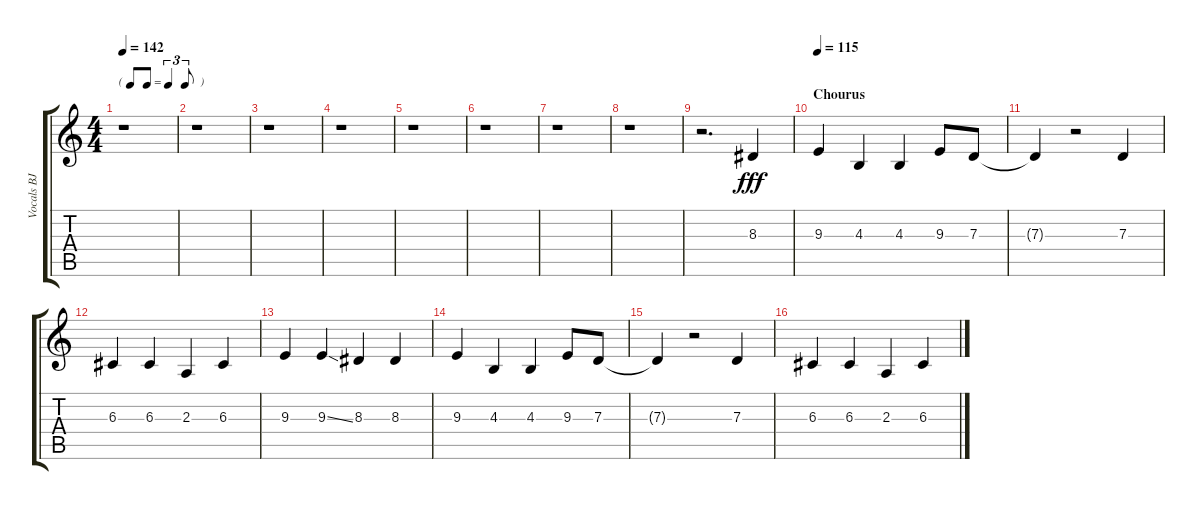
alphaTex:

\track ("Vocals BJ" "Vocals BJ") {instrument lead6voice}
\staff {score tabs}
\tuning (E4 B3 G3 D3 A2 E2) {hide}
\ts (4 4)
\tf triplet8th
\tempo 142
\clef g2
\ks c
r.1{dy fff} |
r.1 |
r.1 |
r.1 |
r.1 |
r.1 |
r.1 |
r.1 |
r.2{d} 8.3.4 |
\section ("" "Chourus")
\tempo 115
9.3.4 4.3.4 4.3.4 9.3.8 7.3.8 |
7.3{t}.4 r.2 7.3.4 |
6.3.4 6.3.4 2.3.4 6.3.4 |
9.3.4 9.3{ss}.4 8.3.4 8.3.4 |
9.3.4 4.3.4 4.3.4 9.3.8 7.3.8 |
7.3{t}.4 r.2 7.3.4 |
6.3.4 6.3.4 2.3.4 6.3.4
